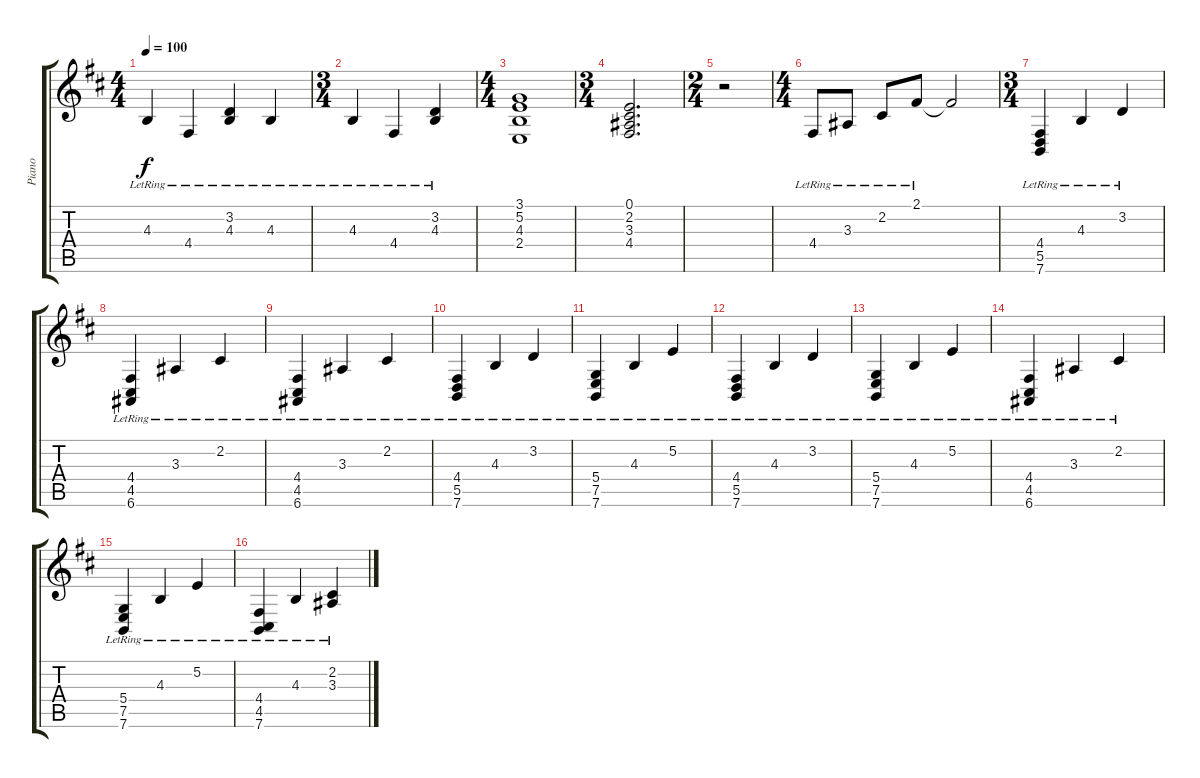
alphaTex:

\track ("Piano" "Piano") {instrument brightacousticpiano}
\staff {score tabs}
\tuning (E4 B3 G3 D3 A2 E2) {hide}
\ts (4 4)
\tempo 100
\clef g2
\ks bminor
4.3{lr}.4{dy f} 4.4{lr}.4 (3.2{lr} 4.3{lr}).4 4.3{lr}.4 |
\ts (3 4)
4.3{lr}.4 4.4{lr}.4 (3.2{lr} 4.3{lr}).4 |
\ts (4 4)
(3.1 5.2 4.3 2.4).1 |
\ts (3 4)
(0.1 2.2 3.3 4.4).2{d} |
\ts (2 4)
r.2 |
\ts (4 4)
4.4{lr}.8 3.3{lr}.8 2.2{lr}.8 2.1{lr}.8 2.1{t}.2 |
\ts (3 4)
(4.4{lr} 5.5{lr} 7.6{lr}).4 4.3{lr}.4 3.2{lr}.4 |
(4.4{lr} 4.5{lr} 6.6{lr}).4 3.3{lr}.4 2.2{lr}.4 |
(4.4{lr} 4.5{lr} 6.6{lr}).4 3.3{lr}.4 2.2{lr}.4 |
(4.4{lr} 5.5{lr} 7.6{lr}).4 4.3{lr}.4 3.2{lr}.4 |
(5.4{lr} 7.5{lr} 7.6{lr}).4 4.3{lr}.4 5.2{lr}.4 |
(4.4{lr} 5.5{lr} 7.6{lr}).4 4.3{lr}.4 3.2{lr}.4 |
(5.4{lr} 7.5{lr} 7.6{lr}).4 4.3{lr}.4 5.2{lr}.4 |
(4.4{lr} 4.5{lr} 6.6{lr}).4 3.3{lr}.4 2.2{lr}.4 |
(5.4{lr} 7.5{lr} 7.6{lr}).4 4.3{lr}.4 5.2{lr}.4 |
(4.4{lr} 4.5{lr} 7.6{lr}).4 4.3{lr}.4 (2.2{lr} 3.3{lr}).4
